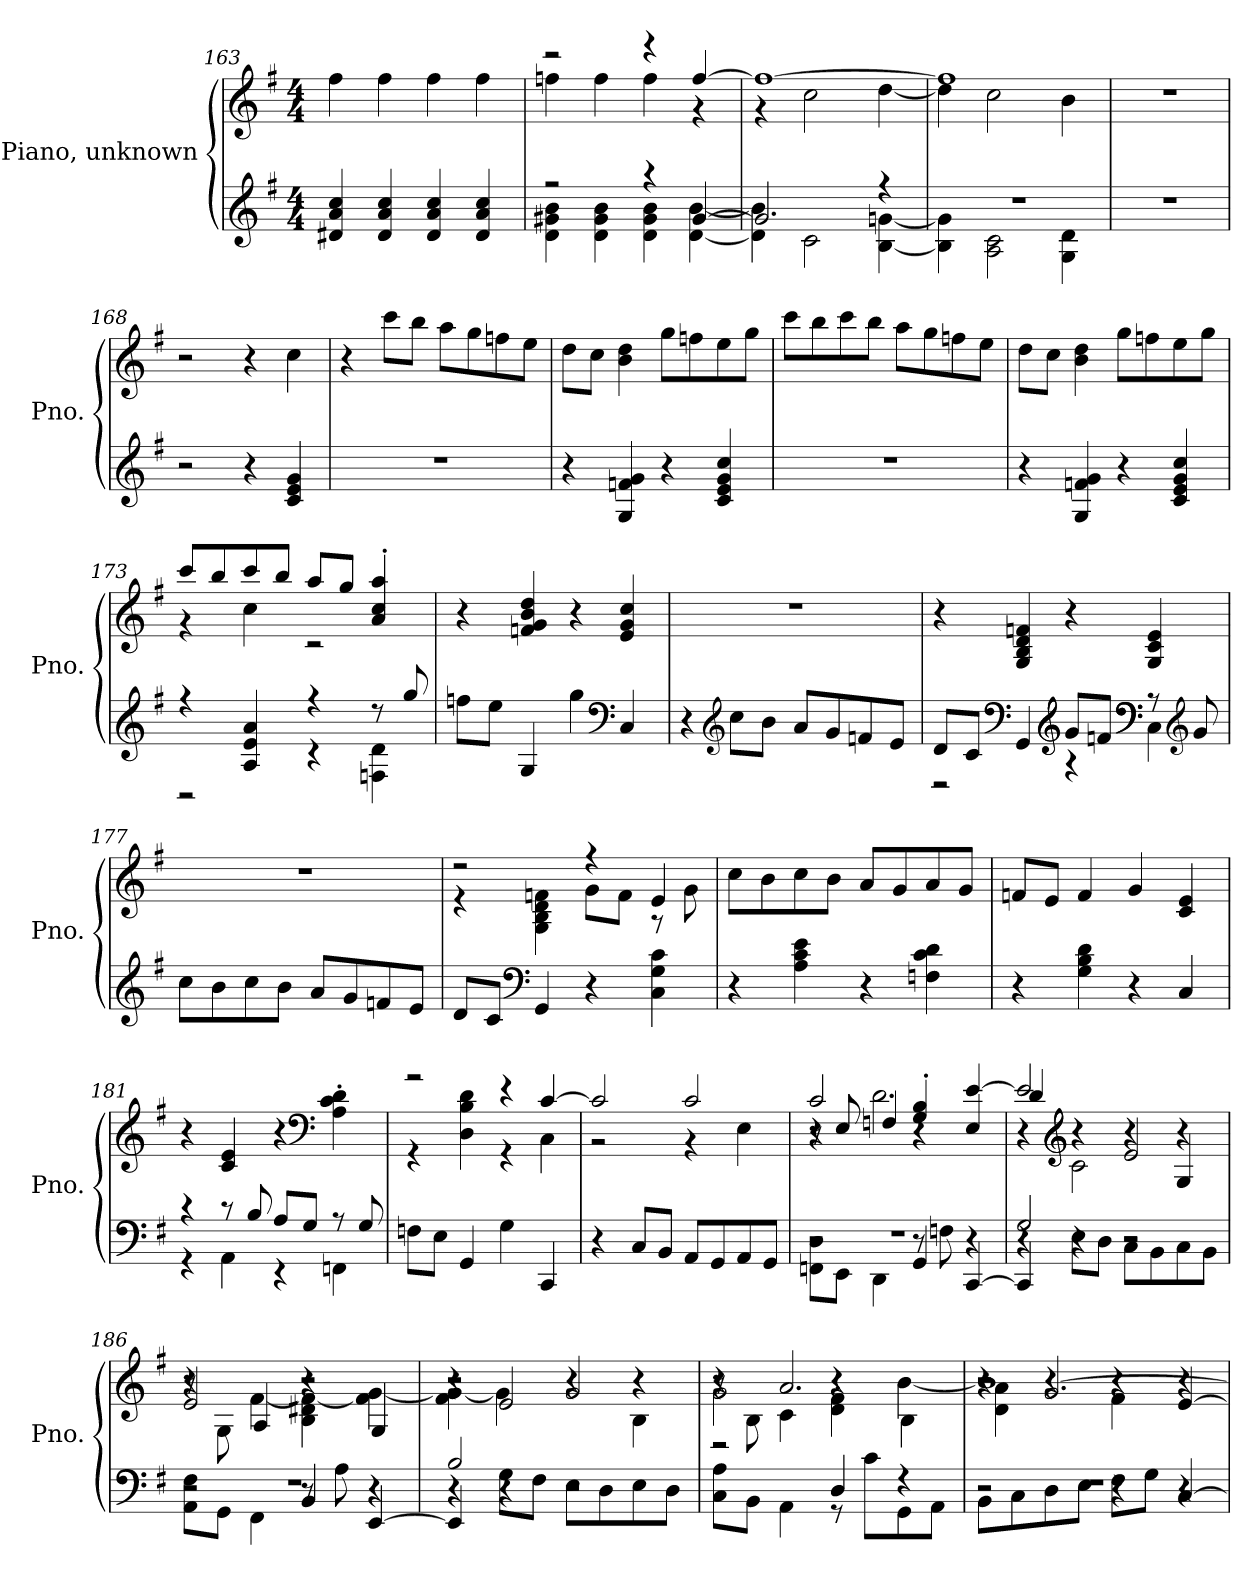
**kern	**kern
*part1	*part1
*staff2	*staff1
*I"Piano, unknown	*
*I'Pno.	*
*clefG2	*clefG2
*k[f#]	*k[f#]
*M4/4	*M4/4
=163	=163
4d#X/ 4a/ 4cc/	4ff#\
4d#/ 4a/ 4cc/	4ff#\
4d#/ 4a/ 4cc/	4ff#\
4d#/ 4a/ 4cc/	4ff#\
=164	=164
*^	*^
2r	4d\ 4g#X\ 4b\	2r	4ffn\
.	4d\ 4g#\ 4b\	.	4ff\
4r	4d\ 4g#\ 4b\	4r	4ff\
[4g#/	[4d\ [4b\	[4ff/	4r
=165	=165	=165	=165
2.g#/]	4d\] 4b\]	1ff_	4r
.	2c\	.	2cc\
4r	[4B\ [4gn\	.	[4dd\
=166	=166	=166	=166
1r	4B\] 4g\]	1ff]	4dd\]
.	2A\ 2c\	.	2cc\
.	4G\ 4d\	.	4b\
*v	*v	*	*
*	*v	*v
=167	=167
1r	1r
=168	=168
2r	2r
4r	4r
4c/ 4e/ 4g/	4cc\
!!LO:LB:g=z
=169	=169
1r	4r
.	8ccc\L
.	8bb\J
.	8aa\L
.	8gg\
.	8ffn\
.	8ee\J
=170	=170
4r	8dd\L
.	8cc\J
4G/ 4fn/ 4g/	4b\ 4dd\
4r	8gg\L
.	8ffn\
4c/ 4e/ 4g/ 4cc/	8ee\
.	8gg\J
=171	=171
1r	8ccc\L
.	8bb\
.	8ccc\
.	8bb\J
.	8aa\L
.	8gg\
.	8ffn\
.	8ee\J
=172	=172
4r	8dd\L
.	8cc\J
4G/ 4fn/ 4g/	4b\ 4dd\
4r	8gg\L
.	8ffn\
4c/ 4e/ 4g/ 4cc/	8ee\
.	8gg\J
!!LO:LB:g=z
=173	=173
*^	*^
4r	2r	8ccc/L	4r
.	.	8bb/	.
4A/ 4e/ 4a/	.	8ccc/	4cc\
.	.	8bb/J	.
4r	4r	8aa/L	2r
.	.	8gg/J	.
8r	4Fn\ 4d\	4a/' 4cc/' 4aa/'	.
8gg/	.	.	.
*v	*v	*	*
*	*v	*v
=174	=174
8ffn\L	4r
8ee\J	.
4G/	4fn/ 4g/ 4b/ 4dd/
4gg\	4r
*clefF4	*
4C/	4e/ 4g/ 4cc/
=175	=175
4r	1r
*clefG2	*
8cc\L	.
8b\J	.
8a/L	.
8g/	.
8fn/	.
8e/J	.
=176	=176
*^	*
8d/L	2r	4r
8c/J	.	.
*clefF4	*	*
4GG/	.	4G/ 4B/ 4d/ 4fn/
*clefG2	*	*
8g/L	4r	4r
8fn/J	.	.
*clefF4	*	*
8r	4C\	4G/ 4c/ 4e/
*clefG2	*	*
8g/	.	.
*v	*v	*
!!LO:LB:g=z
=177	=177
8cc\L	1r
8b\	.
8cc\	.
8b\J	.
8a/L	.
8g/	.
8fn/	.
8e/J	.
=178	=178
*	*^
8d/L	2r	4r
8c/J	.	.
*clefF4	*	*
4GG/	.	4G\ 4B\ 4d\ 4fn\
4r	4r	8g\L
.	.	8f\J
4C\ 4G\ 4c\	4e/	8r
.	.	8g\
*	*v	*v
=179	=179
4r	8cc\L
.	8b\
4A\ 4c\ 4e\	8cc\
.	8b\J
4r	8a/L
.	8g/
4Fn\ 4c\ 4d\	8a/
.	8g/J
=180	=180
4r	8fn/L
.	8e/J
4G\ 4B\ 4d\	4f/
4r	4g/
4C/	4c/ 4e/
=181	=181
*^	*
4r	4r	4r
8r	4AA\	4c/ 4e/
8B/	.	.
8A/L	4r	4r
8G/J	.	.
*	*	*clefF4
8r	4FFn\	4A\' 4c\' 4d\'
8G/	.	.
*v	*v	*
!!LO:LB:g=z
=182	=182
*	*^
8Fn\L	2r	4r
8E\J	.	.
4GG/	.	4D\ 4B\ 4d\
4G\	4r	4r
4CC/	[4c/	4C\
=183	=183	=183
4r	2c/]	2r
8C/L	.	.
8BB/J	.	.
8AA/L	2c/	4r
8GG/	.	.
8AA/	.	4E\
8GG/J	.	.
=184	=184	=184
*^	*	*^
*	*^	*	*	*
1r	8FFn\ 8D\L	2r	2c/	4r	8r
.	8EE\J	.	.	.	8E/
.	4DD\	.	.	2.d\	4Fn/
.	8r	4GG/	4r	.	4G/' 4B/'
.	8Fn\	.	.	.	.
.	4r	[4CC/	[4e/	.	4E/
=185	=185	=185	=185	=185	=185
2G/	4r	4CC/]	2e/]	4r	4d/
*	*	*	*clefG2	*	*
.	8E\L	4r	.	2c\	4r
.	8D\J	.	.	.	.
2r	8C\L	2r	2e/	.	4r
.	8BB\	.	.	.	.
.	8C\	.	.	4r	4G/
.	8BB\J	.	.	.	.
=186	=186	=186	=186	=186	=186
1r	8AA\ 8F#\L	2r	2e/	8r	4r
.	8GG\J	.	.	8G\	.
.	4FF#\	.	.	[4f#\	4A/
.	8r	4BB/	2r	4B\ 4d#X\ 4f#\_	4r
.	8A\	.	.	.	.
.	4r	[4EE/	.	4f#\] [4g\	4G/
!!LO:PB:g=z	!!	!!
=187	=187	=187	=187	=187	=187
2B/	4r	4EE/]	4r	4f#\ 4g\_	2r
.	8G\L	4r	2e/	4g\]	.
.	8F#\J	.	.	.	.
2r	8E\L	2r	.	4r	2g/
.	8D\	.	.	.	.
.	8E\	.	4r	4B\	.
.	8D\J	.	.	.	.
*	*v	*v	*	*	*
=188	=188	=188	=188	=188
2r	8C\ 8A\L	4r	2g\	8r
.	8BB\J	.	.	8B\
.	4AA\	2.a/	.	4c\
4D/	8r	.	4r	4d\' 4f#\'
.	8c\L	.	.	.
4r	8GG\	.	[4b\	4B\
.	8AA\J	.	.	.
=189	=189	=189	=189	=189
*	*^	*	*	*^
1r	8BB\L	2r	4r	1b]	2r	4d\ 4a\
.	8C\	.	.	.	.	.
.	8D\	.	[2.g/	.	.	4r
.	8E\J	.	.	.	.	.
.	8F#\L	4r	.	.	4r	4f#\
.	8G\J	.	.	.	.	.
.	4r	[4C/	.	.	[4e/	4r
*v	*v	*v	*	*	*	*
*	*v	*v	*v	*v
=	=
*-	*-
